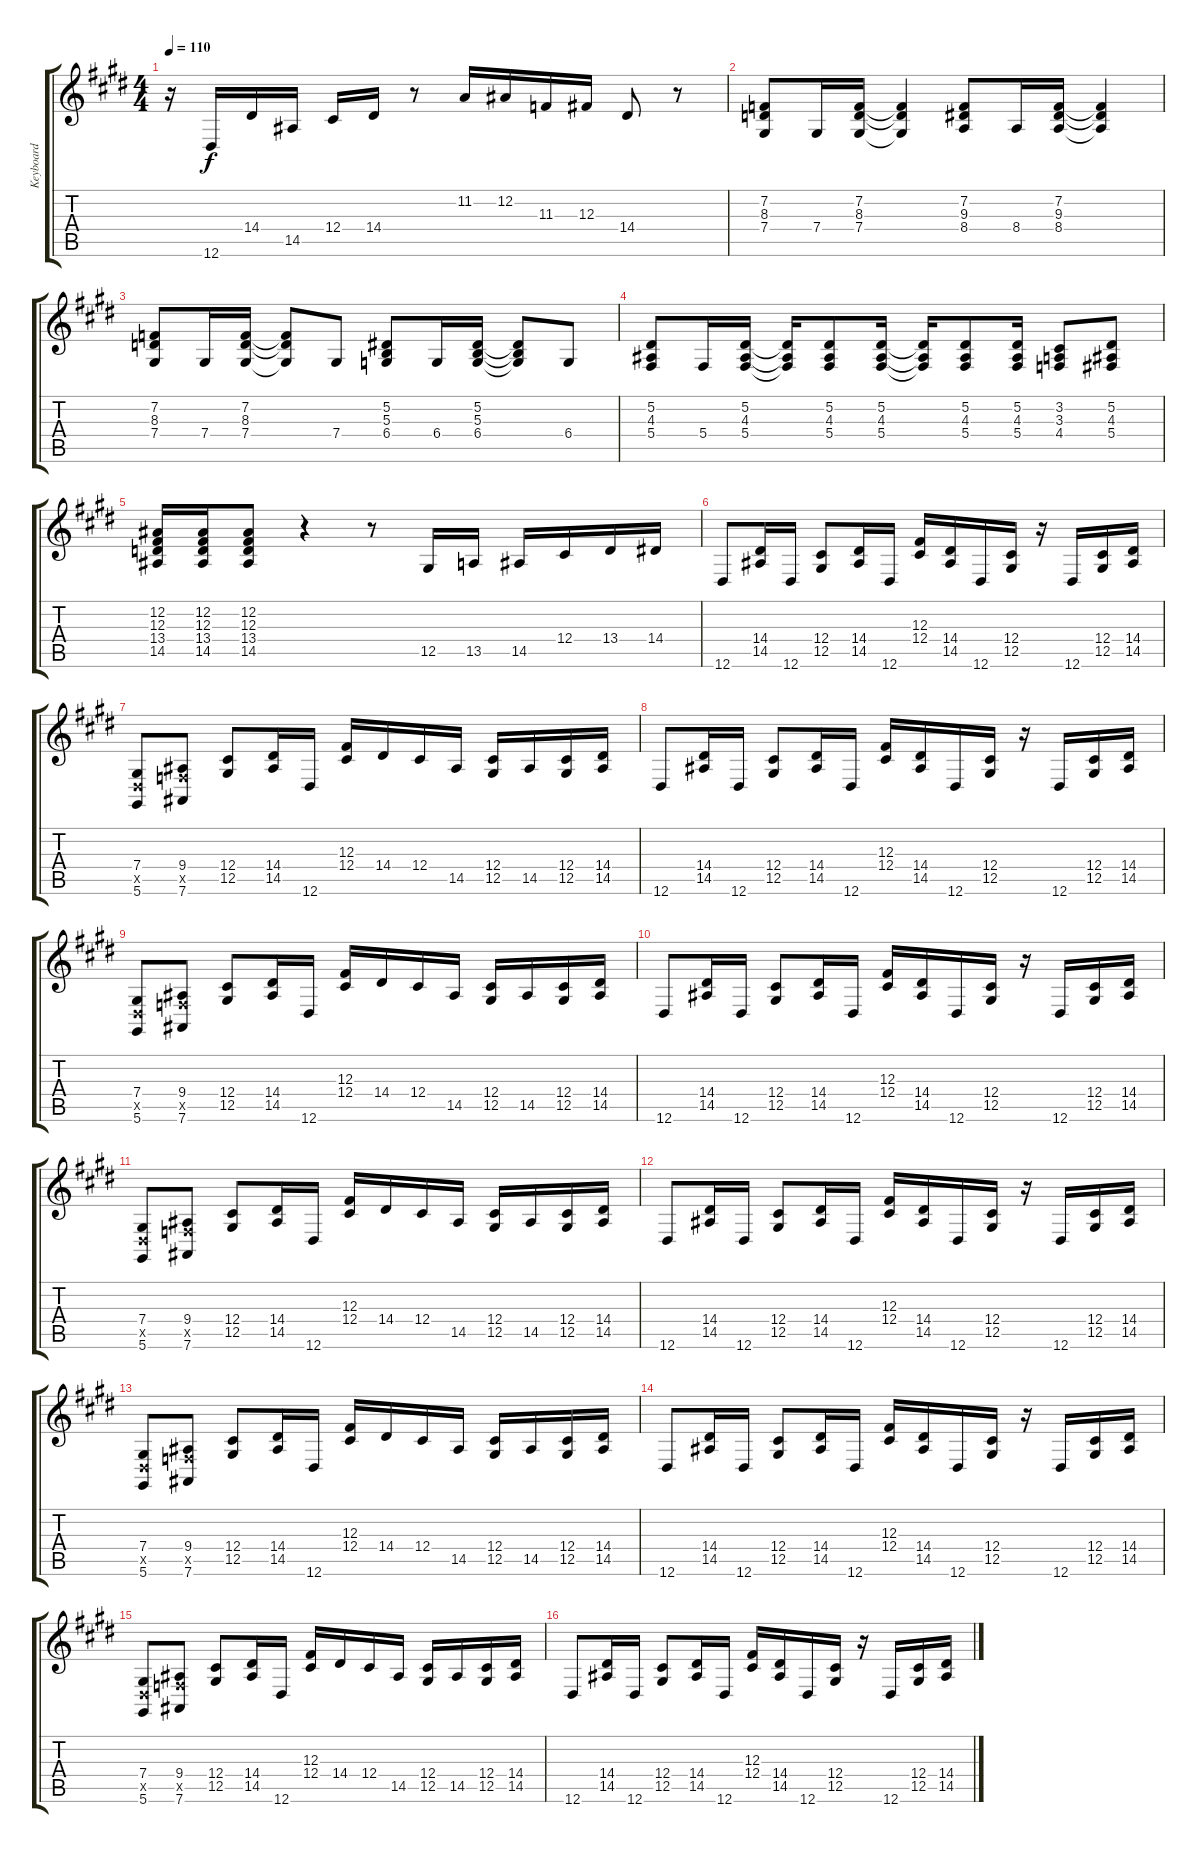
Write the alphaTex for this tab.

\track ("Keyboard" "Keyboard") {instrument drawbarorgan}
\staff {score tabs}
\tuning (Eb4 Bb3 Gb3 Db3 Ab2 Eb2) {hide}
\ts (4 4)
\tempo 110
\clef g2
\ks e
r.16{dy f} 12.6.16 14.4.16 14.5.16 12.4.16 14.4.16 r.8 11.2.16 12.2.16 11.3.16 12.3.16 14.4.8 r.8 |
(7.2 8.3 7.4).8 7.4.16 (7.2 8.3 7.4).16 (7.2{t} 8.3{t} 7.4{t}).4 (7.2 9.3 8.4).8 8.4.16 (7.2 9.3 8.4).16 (7.2{t} 9.3{t} 8.4{t}).4 |
(7.2 8.3 7.4).8 7.4.16 (7.2 8.3 7.4).16 (7.2{t} 8.3{t} 7.4{t}).8 7.4.8 (5.2 5.3 6.4).8 6.4.16 (5.2 5.3 6.4).16 (5.2{t} 5.3{t} 6.4{t}).8 6.4.8 |
(5.2 4.3 5.4).8 5.4.16 (5.2 4.3 5.4).16 (5.2{t} 4.3{t} 5.4{t}).16 (5.2 4.3 5.4).8 (5.2 4.3 5.4).16 (5.2{t} 4.3{t} 5.4{t}).16 (5.2 4.3 5.4).8 (5.2 4.3 5.4).16 (3.2 3.3 4.4).8 (5.2 4.3 5.4).8 |
(12.2 12.3 13.4 14.5).16 (12.2 12.3 13.4 14.5).16 (12.2 12.3 13.4 14.5).8 r.4 r.8 12.5.16 13.5.16 14.5.16 12.4.16 13.4.16 14.4.16 |
12.6.8 (14.4 14.5).16 12.6.16 (12.4 12.5).8 (14.4 14.5).16 12.6.16 (12.3 12.4).16 (14.4 14.5).16 12.6.16 (12.4 12.5).16 r.16 12.6.16 (12.4 12.5).16 (14.4 14.5).16 |
(7.4 7.5{x} 5.6).8 (9.4 9.5{x} 7.6).8 (12.4 12.5).8 (14.4 14.5).16 12.6.16 (12.3 12.4).16 14.4.16 12.4.16 14.5.16 (12.4 12.5).16 14.5.16 (12.4 12.5).16 (14.4 14.5).16 |
12.6.8 (14.4 14.5).16 12.6.16 (12.4 12.5).8 (14.4 14.5).16 12.6.16 (12.3 12.4).16 (14.4 14.5).16 12.6.16 (12.4 12.5).16 r.16 12.6.16 (12.4 12.5).16 (14.4 14.5).16 |
(7.4 7.5{x} 5.6).8 (9.4 9.5{x} 7.6).8 (12.4 12.5).8 (14.4 14.5).16 12.6.16 (12.3 12.4).16 14.4.16 12.4.16 14.5.16 (12.4 12.5).16 14.5.16 (12.4 12.5).16 (14.4 14.5).16 |
12.6.8 (14.4 14.5).16 12.6.16 (12.4 12.5).8 (14.4 14.5).16 12.6.16 (12.3 12.4).16 (14.4 14.5).16 12.6.16 (12.4 12.5).16 r.16 12.6.16 (12.4 12.5).16 (14.4 14.5).16 |
(7.4 7.5{x} 5.6).8 (9.4 9.5{x} 7.6).8 (12.4 12.5).8 (14.4 14.5).16 12.6.16 (12.3 12.4).16 14.4.16 12.4.16 14.5.16 (12.4 12.5).16 14.5.16 (12.4 12.5).16 (14.4 14.5).16 |
12.6.8 (14.4 14.5).16 12.6.16 (12.4 12.5).8 (14.4 14.5).16 12.6.16 (12.3 12.4).16 (14.4 14.5).16 12.6.16 (12.4 12.5).16 r.16 12.6.16 (12.4 12.5).16 (14.4 14.5).16 |
(7.4 7.5{x} 5.6).8 (9.4 9.5{x} 7.6).8 (12.4 12.5).8 (14.4 14.5).16 12.6.16 (12.3 12.4).16 14.4.16 12.4.16 14.5.16 (12.4 12.5).16 14.5.16 (12.4 12.5).16 (14.4 14.5).16 |
12.6.8 (14.4 14.5).16 12.6.16 (12.4 12.5).8 (14.4 14.5).16 12.6.16 (12.3 12.4).16 (14.4 14.5).16 12.6.16 (12.4 12.5).16 r.16 12.6.16 (12.4 12.5).16 (14.4 14.5).16 |
(7.4 7.5{x} 5.6).8 (9.4 9.5{x} 7.6).8 (12.4 12.5).8 (14.4 14.5).16 12.6.16 (12.3 12.4).16 14.4.16 12.4.16 14.5.16 (12.4 12.5).16 14.5.16 (12.4 12.5).16 (14.4 14.5).16 |
12.6.8 (14.4 14.5).16 12.6.16 (12.4 12.5).8 (14.4 14.5).16 12.6.16 (12.3 12.4).16 (14.4 14.5).16 12.6.16 (12.4 12.5).16 r.16 12.6.16 (12.4 12.5).16 (14.4 14.5).16
